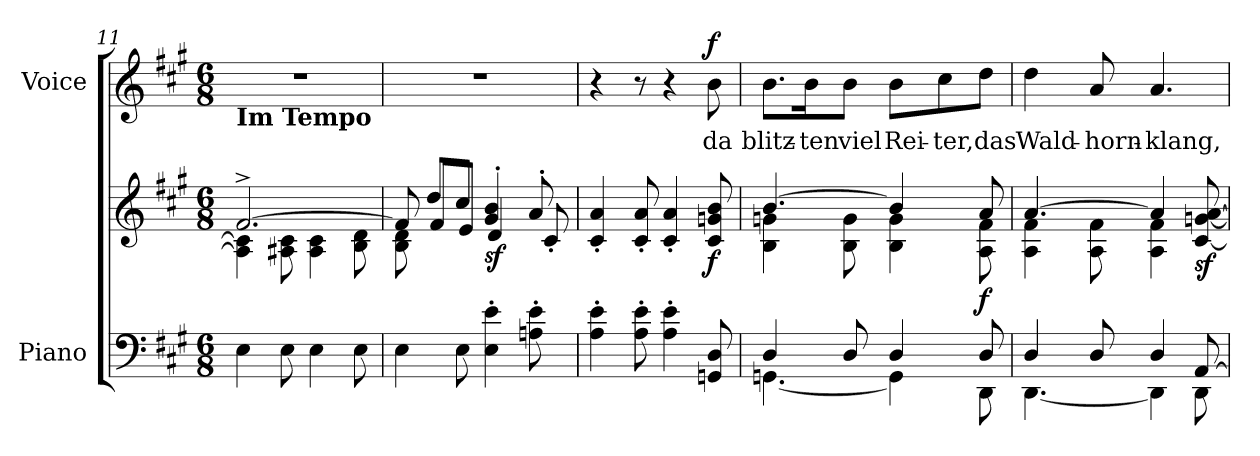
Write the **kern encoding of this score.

**kern	**kern	**dynam	**kern	**text	**dynam
*part2	*part2	*part2	*part1	*part1	*part1
*staff3	*staff2	*staff2/3	*staff1	*staff1	*staff1
*I"Piano	*	*	*I"Voice	*	*
*I'Pno	*	*	*	*	*
*clefF4	*clefG2	*	*clefG2	*	*
*k[f#c#g#]	*k[f#c#g#]	*	*k[f#c#g#]	*	*
*M6/8	*M6/8	*	*M6/8	*	*
=11	=11	=11	=11	=11	=11
*	*^	*	*	*	*
!	!	!	!	!LO:TX:b:B:t=Im Tempo	!	!
4E\	[2.f#^/	4A\] 4c#\]	.	2.r	.	.
8E\	.	8A#X\ 8c#\	.	.	.	.
4E\	.	4A#\ 4c#\	.	.	.	.
8E\	.	8B\ 8d\	.	.	.	.
=12	=12	=12	=12	=12	=12	=12
4E\	8f#/]	8B\ 8d\	.	2.r	.	.
.	8dd/L	8f#/L	.	.	.	.
8E\	8cc#/J	8e/J	.	.	.	.
!	!	!	!LO:DY:b	!	!	!
4E\' 4e\'	4g#/' 4b/'	4d/	sf	.	.	.
8An\' 8e\'	8a'/	8c#'/	.	.	.	.
*	*v	*v	*	*	*	*
=13	=13	=13	=13	=13	=13
4A\' 4e\'	4c#/' 4a/'	.	4r	.	.
8A\' 8e\'	8c#/' 8a/'	.	8r	.	.
4A\' 4e\'	4c#/' 4a/'	.	4r	.	.
!	!	!LO:DY:b	!	!LO:LY:b	!LO:DY:a
8GGn/ 8D/	8c#/ 8gn/ 8b/	f	8b\	da	f
=14	=14	=14	=14	=14	=14
*^	*^	*	*	*	*
!	!	!	!	!	!	!LO:LY:b	!
4D/	[4.GGn\	[4.b/	4B\ 4gn\	.	8.b\L	blitz-	.
!	!	!	!	!	!	!LO:LY:b	!
.	.	.	.	.	16b\K	-ten	.
!	!	!	!	!	!	!LO:LY:b	!
8D/	.	.	8B\ 8g\	.	8b\J	viel	.
!	!	!	!	!	!	!LO:LY:b	!
4D/	4GG\]	4b/]	4B\ 4g\	.	8b\L	Rei-	.
!	!	!	!	!	!	!LO:LY:b	!
.	.	.	.	.	8cc#\	-ter,	.
!	!	!	!	!LO:DY:a=2	!	!LO:LY:b	!
8D/	8DD\	8a/	8A\ 8f#\	f	8dd\J	das	.
!!LO:LB:g=z
=15	=15	=15	=15	=15	=15	=15	=15
!	!	!	!	!	!	!LO:LY:b	!
4D/	[4.DD\	[4.a/	4A\ 4f#\	.	4dd\	Wald-	.
!	!	!	!	!	!	!LO:LY:b	!
8D/	.	.	8A\ 8f#\	.	8a/	-horn-	.
!	!	!	!	!	!	!LO:LY:b	!
4D/	4DD\]	4a/]	4A\ 4f#\	.	4.a/	-klang,	.
!	!	!	!	!LO:DY:b	!	!	!
[8AA/	8DD\	[8c#/ [8gn/ [8a/	8ryy	sf	.	.	.
*v	*v	*	*	*	*	*	*
*	*v	*v	*	*	*	*
=	=	=	=	=	=
*-	*-	*-	*-	*-	*-
